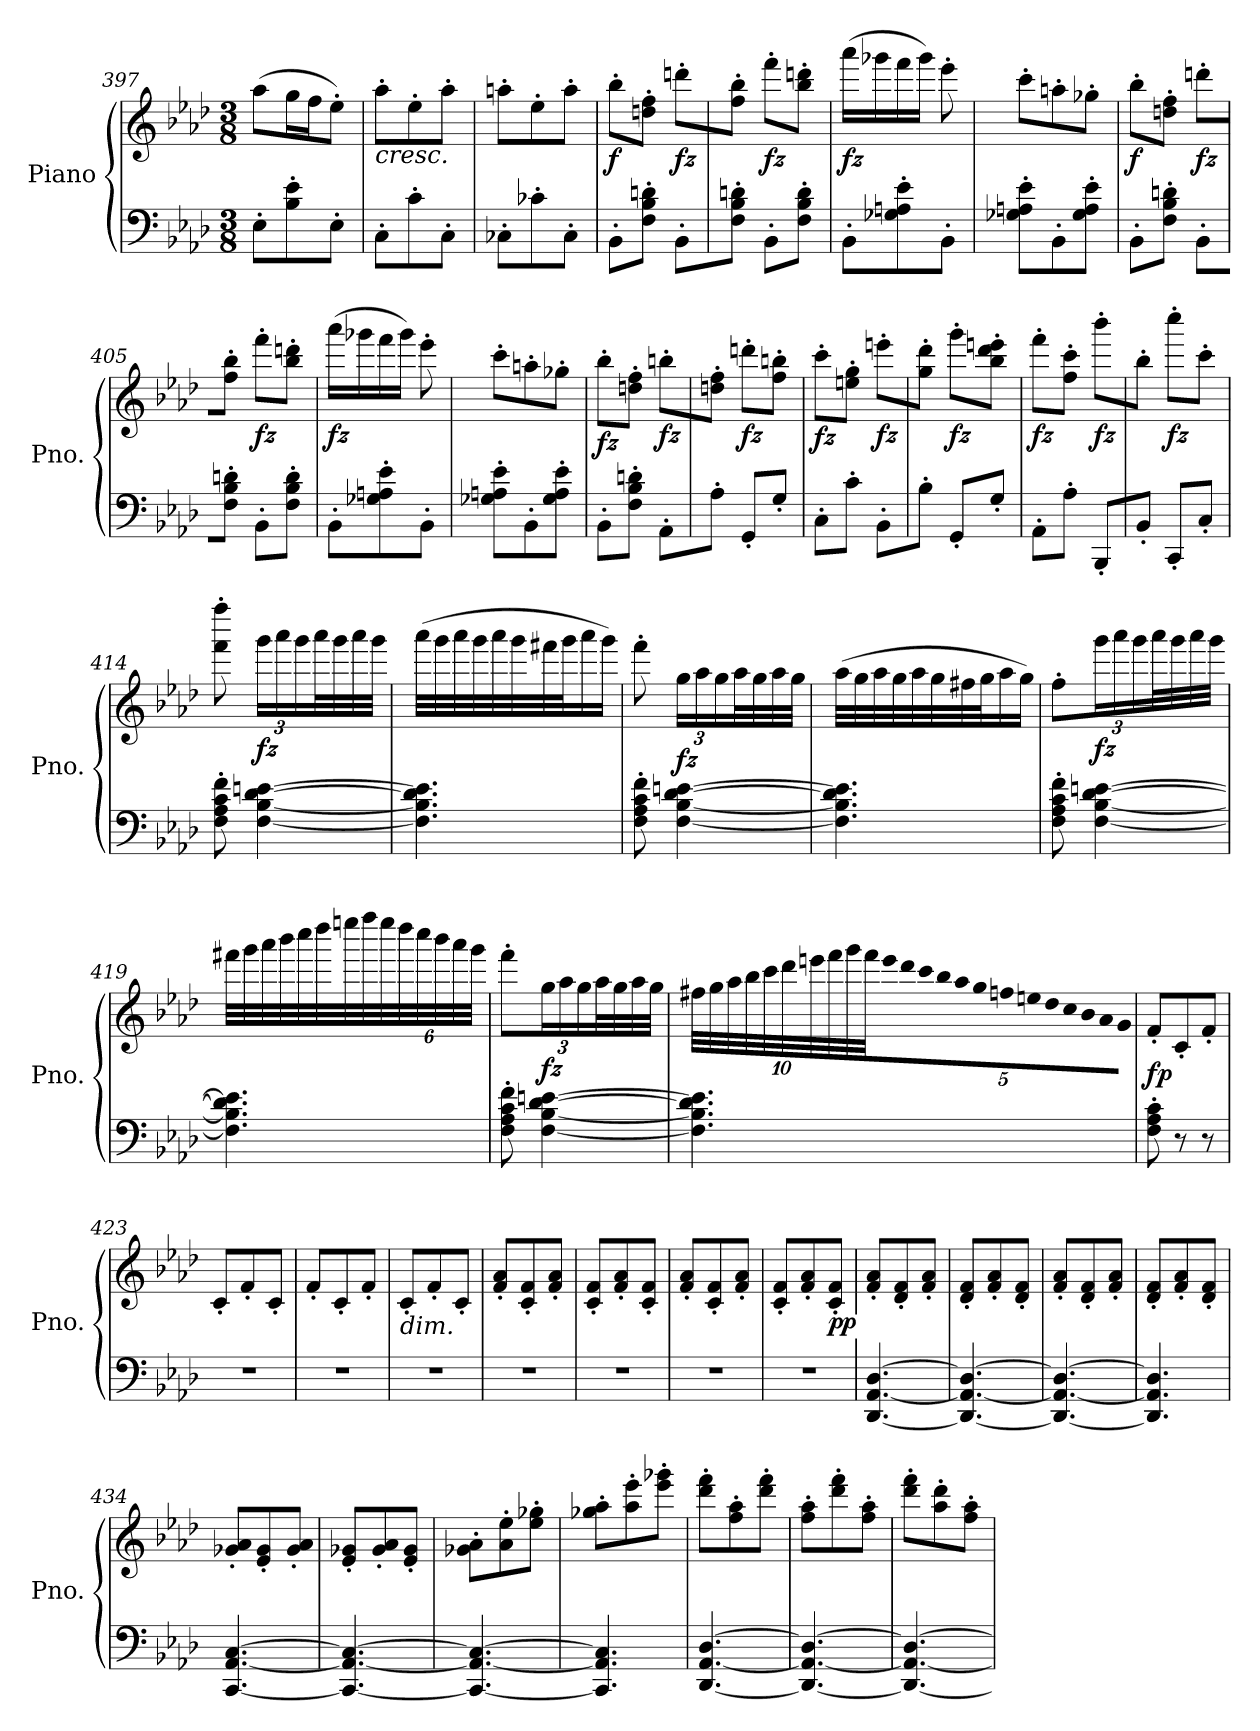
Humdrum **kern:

**kern	**kern	**dynam
*part1	*part1	*part1
*staff2	*staff1	*staff1/2
*I"Piano	*	*
*I'Pno.	*	*
*clefF4	*clefG2	*
*k[b-e-a-d-]	*k[b-e-a-d-]	*
*M3/8	*M3/8	*
=397	=397	=397
8E-'\L	(>8aa-\L	.
8B-\' 8e-\'	16gg\L	.
.	16ff\J	.
8E-'\J	8ee-'\J)	.
=398	=398	=398
!	!LO:TX:b:i:t=cresc.	!
8C'\L	8aa-'\L	.
8c'\	8ee-'\	.
8C'\J	8aa-'\J	.
=399	=399	=399
8C-X'\L	8aan'\L	.
8c-X'\	8ee-'\	.
8C-'\J	8aa'\J	.
!!LO:LB:g=z
=400	=400	=400
!	!	!LO:DY:b
8BB-'\L	8bb-'\L	f
8F\' 8B-\' 8dn\'J	8ddn\' 8ff\'J	.
!	!	!LO:DY:b
8BB-'\L	8dddn'\L	fz
=401	=401	=401
8F\' 8B-\' 8dn\'J	8ff\' 8bb-\'J	.
!	!	!LO:DY:b
8BB-'\L	8fff'\L	fz
8F\' 8B-\' 8d\'J	8bb-\' 8dddn\'J	.
=402	=402	=402
!	!	!LO:DY:b
8BB-'\L	(>16aaa-\LL	fz
.	16ggg-X\	.
8G-X\' 8An\' 8e-\'	16fff\	.
.	16ggg-\JJ)	.
8BB-'\J	8eee-'\	.
=403	=403	=403
8G-X\' 8An\' 8e-\'L	8ccc'\L	.
8BB-'\	8aan'\	.
8G-\' 8A\' 8e-\'J	8gg-X'\J	.
=404	=404	=404
!	!	!LO:DY:b
8BB-'\L	8bb-'\L	f
8F\' 8B-\' 8dn\'J	8ddn\' 8ff\'J	.
!	!	!LO:DY:b
8BB-'\L	8dddn'\L	fz
=405	=405	=405
8F\' 8B-\' 8dn\'J	8ff\' 8bb-\'J	.
!	!	!LO:DY:b
8BB-'\L	8fff'\L	fz
8F\' 8B-\' 8d\'J	8bb-\' 8dddn\'J	.
=406	=406	=406
!	!	!LO:DY:b
8BB-'\L	(>16aaa-\LL	fz
.	16ggg-X\	.
8G-X\' 8An\' 8e-\'	16fff\	.
.	16ggg-\JJ)	.
8BB-'\J	8eee-'\	.
!!LO:LB:g=z
=407	=407	=407
8G-X\' 8An\' 8e-\'L	8ccc'\L	.
8BB-'\	8aan'\	.
8G-\' 8A\' 8e-\'J	8gg-X'\J	.
=408	=408	=408
!	!	!LO:DY:b
8BB-'\L	8bb-'\L	fz
8F\' 8B-\' 8dn\'J	8ddn\' 8ff\'J	.
!	!	!LO:DY:b
8AA-'\L	8bbn'\L	fz
=409	=409	=409
8A-'\J	8ddn\' 8ff\'J	.
!	!	!LO:DY:b
8GG'/L	8dddn'\L	fz
8G'/J	8ff\' 8bbn\'J	.
=410	=410	=410
!	!	!LO:DY:b
8C'\L	8ccc'\L	fz
8c'\J	8een\' 8gg\'J	.
!	!	!LO:DY:b
8BB-'\L	8eeen'\L	fz
=411	=411	=411
8B-'\J	8gg\' 8ddd-\'J	.
!	!	!LO:DY:b
8GG'/L	8ggg'\L	fz
8G'/J	8bb-\' 8ddd-\' 8eeen\'J	.
=412	=412	=412
!	!	!LO:DY:b
8AA-'\L	8fff'\L	fz
8A-'\J	8ff\' 8ccc\'J	.
!	!	!LO:DY:b
8BBB-'/L	8bbb-'\L	fz
=413	=413	=413
8BB-'/J	8bb-'\J	.
!	!	!LO:DY:b
8CC'/L	8cccc'\L	fz
8C'/J	8ccc'\J	.
!!LO:LB:g=z
=414	=414	=414
8F\' 8A-\' 8c\' 8f\'	8fff\' 8ffff\'	.
*	*Xbrackettup	*
!	!	!LO:DY:b
[4F\ [4B-\ [4d-\ [4en\	24ggg\LL	fz
.	24aaa-\	.
.	24ggg\	.
.	32aaa-\L	.
.	32ggg\	.
.	32aaa-\	.
.	32ggg\JJJ	.
=415	=415	=415
4.F\] 4.B-\] 4.d-\] 4.e\]	(>32aaa-\LLL	.
.	32ggg\	.
.	32aaa-\	.
.	32ggg\	.
.	32aaa-\	.
.	32ggg\	.
.	32fff#X\	.
.	32ggg\J	.
.	16aaa-\	.
.	16ggg\JJ)	.
=416	=416	=416
8F\' 8A-\' 8c\' 8f\'	8fff'\	.
!	!	!LO:DY:b
[4F\ [4B-\ [4d-\ [4en\	24gg\LL	fz
.	24aa-\	.
.	24gg\	.
.	32aa-\L	.
.	32gg\	.
.	32aa-\	.
.	32gg\JJJ	.
!!LO:LB:g=z
=417	=417	=417
4.F\] 4.B-\] 4.d-\] 4.e\]	(>32aa-\LLL	.
.	32gg\	.
.	32aa-\	.
.	32gg\	.
.	32aa-\	.
.	32gg\	.
.	32ff#X\	.
.	32gg\J	.
.	16aa-\	.
.	16gg\JJ)	.
=418	=418	=418
8F\' 8A-\' 8c\' 8f\'	8ff'\L	.
!	!	!LO:DY:b
[4F\ [4B-\ [4d-\ [4en\	24ggg\L	fz
.	24aaa-\	.
.	24ggg\	.
.	32aaa-\L	.
.	32ggg\	.
.	32aaa-\	.
.	32ggg\JJJ	.
=419	=419	=419
4.F\] 4.B-\] 4.d-\] 4.e\]	32fff#X\LLL	.
.	32ggg\	.
.	32aaa-\	.
.	32bbb-\	.
.	32cccc\	.
.	32dddd-\	.
.	32eeeen\	.
.	32ffff\	.
.	48eeee\	.
.	48dddd-\	.
.	48cccc\	.
.	48bbb-\	.
.	48aaa-\	.
.	48ggg\JJJ	.
!!LO:LB:g=z
=420	=420	=420
8F\' 8A-\' 8c\' 8f\'	8fff'\L	.
!	!	!LO:DY:b
[4F\ [4B-\ [4d-\ [4en\	24gg\L	fz
.	24aa-\	.
.	24gg\	.
.	32aa-\L	.
.	32gg\	.
.	32aa-\	.
.	32gg\JJJ	.
=421	=421	=421
*	*MM133	*
4.F\] 4.B-\] 4.d-\] 4.e\]	40ff#X\LLL	.
.	40gg\	.
.	40aa-\	.
.	40bb-\	.
.	40ccc\	.
*	*MM126	*
.	40ddd-\	.
.	40eeen\	.
.	40fff\	.
.	40ggg\	.
.	40fff\	.
*	*MM119	*
!	!LO:N:vis=64	!
.	320%3eee\L	.
!	!LO:N:vis=64	!
.	320%3ddd-\	.
!	!LO:N:vis=64	!
.	320%3ccc\	.
!	!LO:N:vis=64	!
.	320%3bb-\	.
!	!LO:N:vis=64	!
.	320%3aa-\	.
!	!LO:N:vis=64	!
.	320%3gg\	.
!	!LO:N:vis=64	!
.	320%3ffn\	.
!	!LO:N:vis=64	!
.	320%3een\	.
!	!LO:N:vis=64	!
.	320%3dd-\	.
!	!LO:N:vis=64	!
.	320%3cc\	.
!	!LO:N:vis=64	!
.	320%3b-\	.
!	!LO:N:vis=64	!
.	320%3a-\	.
!	!LO:N:vis=64	!
.	320%3g\JJJJ	.
.	320ryy	.
=422	=422	=422
*	*MM140	*
!	!	!LO:DY:b
8F\' 8A-\' 8c\'	8f'/L	fp
8r	8c'/	.
8r	8f'/J	.
=423	=423	=423
4.r	8c'/L	.
.	8f'/	.
.	8c'/J	.
!!LO:PB:g=z
=424	=424	=424
4.r	8f'/L	.
.	8c'/	.
.	8f'/J	.
=425	=425	=425
!	!LO:TX:b:i:t=dim.	!
4.r	8c'/L	.
.	8f'/	.
.	8c'/J	.
=426	=426	=426
4.r	8f/' 8a-/'L	.
.	8c/' 8f/'	.
.	8f/' 8a-/'J	.
=427	=427	=427
4.r	8c/' 8f/'L	.
.	8f/' 8a-/'	.
.	8c/' 8f/'J	.
=428	=428	=428
4.r	8f/' 8a-/'L	.
.	8c/' 8f/'	.
.	8f/' 8a-/'J	.
=429	=429	=429
4.r	8c/' 8f/'L	.
.	8f/' 8a-/'	.
!	!	!LO:DY:b
.	8c/' 8f/'J	pp
=430	=430	=430
[4.DD-/ [4.AA-/ [4.D-/	8f/' 8a-/'L	.
.	8d-/' 8f/'	.
.	8f/' 8a-/'J	.
=431	=431	=431
4.DD-/_ 4.AA-/_ 4.D-/_	8d-/' 8f/'L	.
.	8f/' 8a-/'	.
.	8d-/' 8f/'J	.
=432	=432	=432
4.DD-/_ 4.AA-/_ 4.D-/_	8f/' 8a-/'L	.
.	8d-/' 8f/'	.
.	8f/' 8a-/'J	.
=433	=433	=433
4.DD-/] 4.AA-/] 4.D-/]	8d-/' 8f/'L	.
.	8f/' 8a-/'	.
.	8d-/' 8f/'J	.
=434	=434	=434
[4.CC/ [4.AA-/ [4.C/	8g-X/' 8a-/'L	.
.	8e-/' 8g-/'	.
.	8g-/' 8a-/'J	.
=435	=435	=435
4.CC/_ 4.AA-/_ 4.C/_	8e-/' 8g-X/'L	.
.	8g-/' 8a-/'	.
.	8e-/' 8g-/'J	.
!!LO:LB:g=z
=436	=436	=436
4.CC/_ 4.AA-/_ 4.C/_	8g-X\' 8a-\'L	.
.	8a-\' 8ee-\'	.
.	8ee-\' 8gg-X\'J	.
=437	=437	=437
4.CC/] 4.AA-/] 4.C/]	8gg-X\' 8aa-\'L	.
.	8aa-\' 8eee-\'	.
.	8eee-\' 8ggg-X\'J	.
=438	=438	=438
[4.DD-/ [4.AA-/ [4.D-/	8ddd-\' 8fff\'L	.
.	8ff\' 8aa-\'	.
.	8ddd-\' 8fff\'J	.
=439	=439	=439
4.DD-/_ 4.AA-/_ 4.D-/_	8ff\' 8aa-\'L	.
.	8ddd-\' 8fff\'	.
.	8ff\' 8aa-\'J	.
=440	=440	=440
4.DD-/_ 4.AA-/_ 4.D-/_	8ddd-\' 8fff\'L	.
.	8aa-\' 8ddd-\'	.
.	8ff\' 8aa-\'J	.
=	=	=
*-	*-	*-
